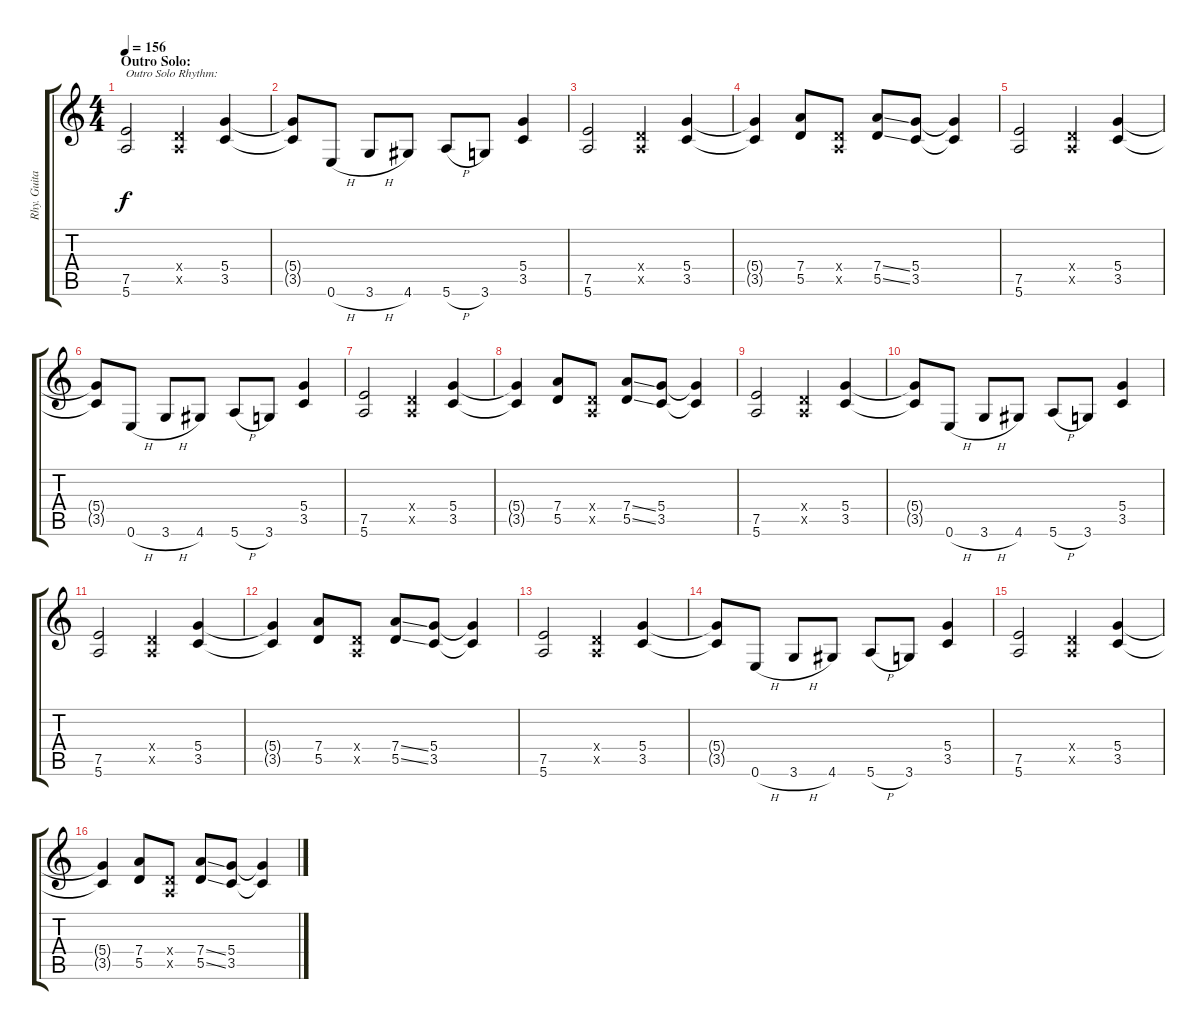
\track ("Rhy. Guitar 1" "Rhy. Guita") {instrument distortionguitar}
\staff {score tabs}
\tuning (E4 B3 G3 D3 A2 E2) {hide}
\ts (4 4)
\section ("" "Outro Solo:")
\tempo 156
\clef g2
\ks c
(7.5 5.6).2{txt "Outro Solo Rhythm:" dy f} (0.4{x} 0.5{x}).4 (5.4 3.5).4 |
(5.4{t} 3.5{t}).8 0.6{h}.8 3.6{h}.8 4.6.8 5.6{h}.8 3.6.8 (5.4 3.5).4 |
(7.5 5.6).2 (0.4{x} 0.5{x}).4 (5.4 3.5).4 |
(5.4{t} 3.5{t}).4 (7.4 5.5).8 (0.4{x} 0.5{x}).8 (7.4{ss} 5.5{ss}).8 (5.4 3.5).8 (5.4{t} 3.5{t}).4 |
(7.5 5.6).2 (0.4{x} 0.5{x}).4 (5.4 3.5).4 |
(5.4{t} 3.5{t}).8 0.6{h}.8 3.6{h}.8 4.6.8 5.6{h}.8 3.6.8 (5.4 3.5).4 |
(7.5 5.6).2 (0.4{x} 0.5{x}).4 (5.4 3.5).4 |
(5.4{t} 3.5{t}).4 (7.4 5.5).8 (0.4{x} 0.5{x}).8 (7.4{ss} 5.5{ss}).8 (5.4 3.5).8 (5.4{t} 3.5{t}).4 |
(7.5 5.6).2 (0.4{x} 0.5{x}).4 (5.4 3.5).4 |
(5.4{t} 3.5{t}).8 0.6{h}.8 3.6{h}.8 4.6.8 5.6{h}.8 3.6.8 (5.4 3.5).4 |
(7.5 5.6).2 (0.4{x} 0.5{x}).4 (5.4 3.5).4 |
(5.4{t} 3.5{t}).4 (7.4 5.5).8 (0.4{x} 0.5{x}).8 (7.4{ss} 5.5{ss}).8 (5.4 3.5).8 (5.4{t} 3.5{t}).4 |
(7.5 5.6).2 (0.4{x} 0.5{x}).4 (5.4 3.5).4 |
(5.4{t} 3.5{t}).8 0.6{h}.8 3.6{h}.8 4.6.8 5.6{h}.8 3.6.8 (5.4 3.5).4 |
(7.5 5.6).2 (0.4{x} 0.5{x}).4 (5.4 3.5).4 |
(5.4{t} 3.5{t}).4 (7.4 5.5).8 (0.4{x} 0.5{x}).8 (7.4{ss} 5.5{ss}).8 (5.4 3.5).8 (5.4{t} 3.5{t}).4
